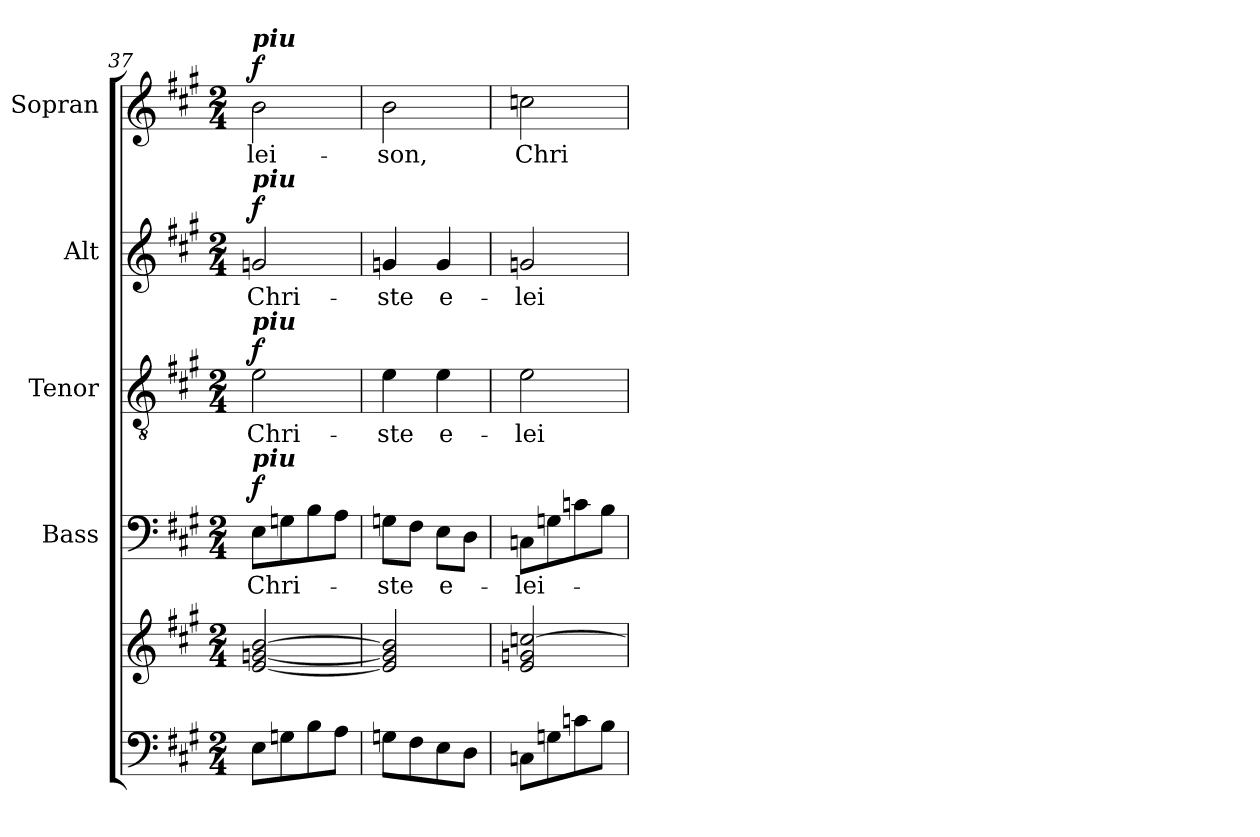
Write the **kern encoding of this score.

**kern	**kern	**kern	**text	**dynam	**kern	**text	**dynam	**kern	**text	**dynam	**kern	**text	**dynam
*part5	*part5	*part4	*part4	*part4	*part3	*part3	*part3	*part2	*part2	*part2	*part1	*part1	*part1
*staff6	*staff5	*staff4	*staff4	*staff4	*staff3	*staff3	*staff3	*staff2	*staff2	*staff2	*staff1	*staff1	*staff1
*	*	*I"Bass	*	*	*I"Tenor	*	*	*I"Alt	*	*	*I"Sopran	*	*
*	*	*I'B.	*	*	*I'T.	*	*	*I'A.	*	*	*I'S.	*	*
*clefF4	*clefG2	*clefF4	*	*	*clefGv2	*	*	*clefG2	*	*	*clefG2	*	*
*k[f#c#g#]	*k[f#c#g#]	*k[f#c#g#]	*	*	*k[f#c#g#]	*	*	*k[f#c#g#]	*	*	*k[f#c#g#]	*	*
*A:	*A:	*A:	*	*	*A:	*	*	*A:	*	*	*A:	*	*
*M2/4	*M2/4	*M2/4	*	*	*M2/4	*	*	*M2/4	*	*	*M2/4	*	*
=37	=37	=37	=37	=37	=37	=37	=37	=37	=37	=37	=37	=37	=37
!	!	!	!	!	!	!	!	!	!	!	!LO:TX:a:Bi:t=piu	!	!
!	!	!	!	!	!	!	!	!LO:TX:a:Bi:t=piu	!	!	!	!	!
!	!	!	!	!	!LO:TX:a:Bi:t=piu	!	!	!	!	!	!	!	!
!	!	!LO:TX:a:Bi:t=piu	!	!	!	!	!	!	!	!	!	!	!
!	!	!	!LO:LY:b	!LO:DY:a	!	!LO:LY:b	!LO:DY:a	!	!LO:LY:b	!LO:DY:a	!	!LO:LY:b	!LO:DY:a
8E\L	[2e/ [2gn/ [2b/	8E\L	Chri-	f	2e\	Chri-	f	2gn/	Chri-	f	2b\	-lei-	f
8Gn\	.	8Gn\	.	.	.	.	.	.	.	.	.	.	.
8B\	.	8B\	.	.	.	.	.	.	.	.	.	.	.
8A\J	.	8A\J	.	.	.	.	.	.	.	.	.	.	.
=38	=38	=38	=38	=38	=38	=38	=38	=38	=38	=38	=38	=38	=38
!	!	!	!LO:LY:b	!	!	!LO:LY:b	!	!	!LO:LY:b	!	!	!LO:LY:b	!
8Gn\L	2e/] 2g/] 2b/]	8Gn\L	-ste	.	4e\	-ste	.	4gn/	-ste	.	2b\	-son,	.
8F#\	.	8F#\J	.	.	.	.	.	.	.	.	.	.	.
!	!	!	!LO:LY:b	!	!	!LO:LY:b	!	!	!LO:LY:b	!	!	!	!
8E\	.	8E\L	e-	.	4e\	e-	.	4g/	e-	.	.	.	.
8D\J	.	8D\J	.	.	.	.	.	.	.	.	.	.	.
=39	=39	=39	=39	=39	=39	=39	=39	=39	=39	=39	=39	=39	=39
!	!	!	!LO:LY:b	!	!	!LO:LY:b	!	!	!LO:LY:b	!	!	!LO:LY:b	!
8Cn\L	2e/ 2gn/ [2ccn/	8Cn\L	-lei-	.	2e\	-lei-	.	2gn/	-lei-	.	2ccn\	Chri-	.
8Gn\	.	8Gn\	.	.	.	.	.	.	.	.	.	.	.
8cn\	.	8cn\	.	.	.	.	.	.	.	.	.	.	.
8B\J	.	8B\J	.	.	.	.	.	.	.	.	.	.	.
=	=	=	=	=	=	=	=	=	=	=	=	=	=
*-	*-	*-	*-	*-	*-	*-	*-	*-	*-	*-	*-	*-	*-
